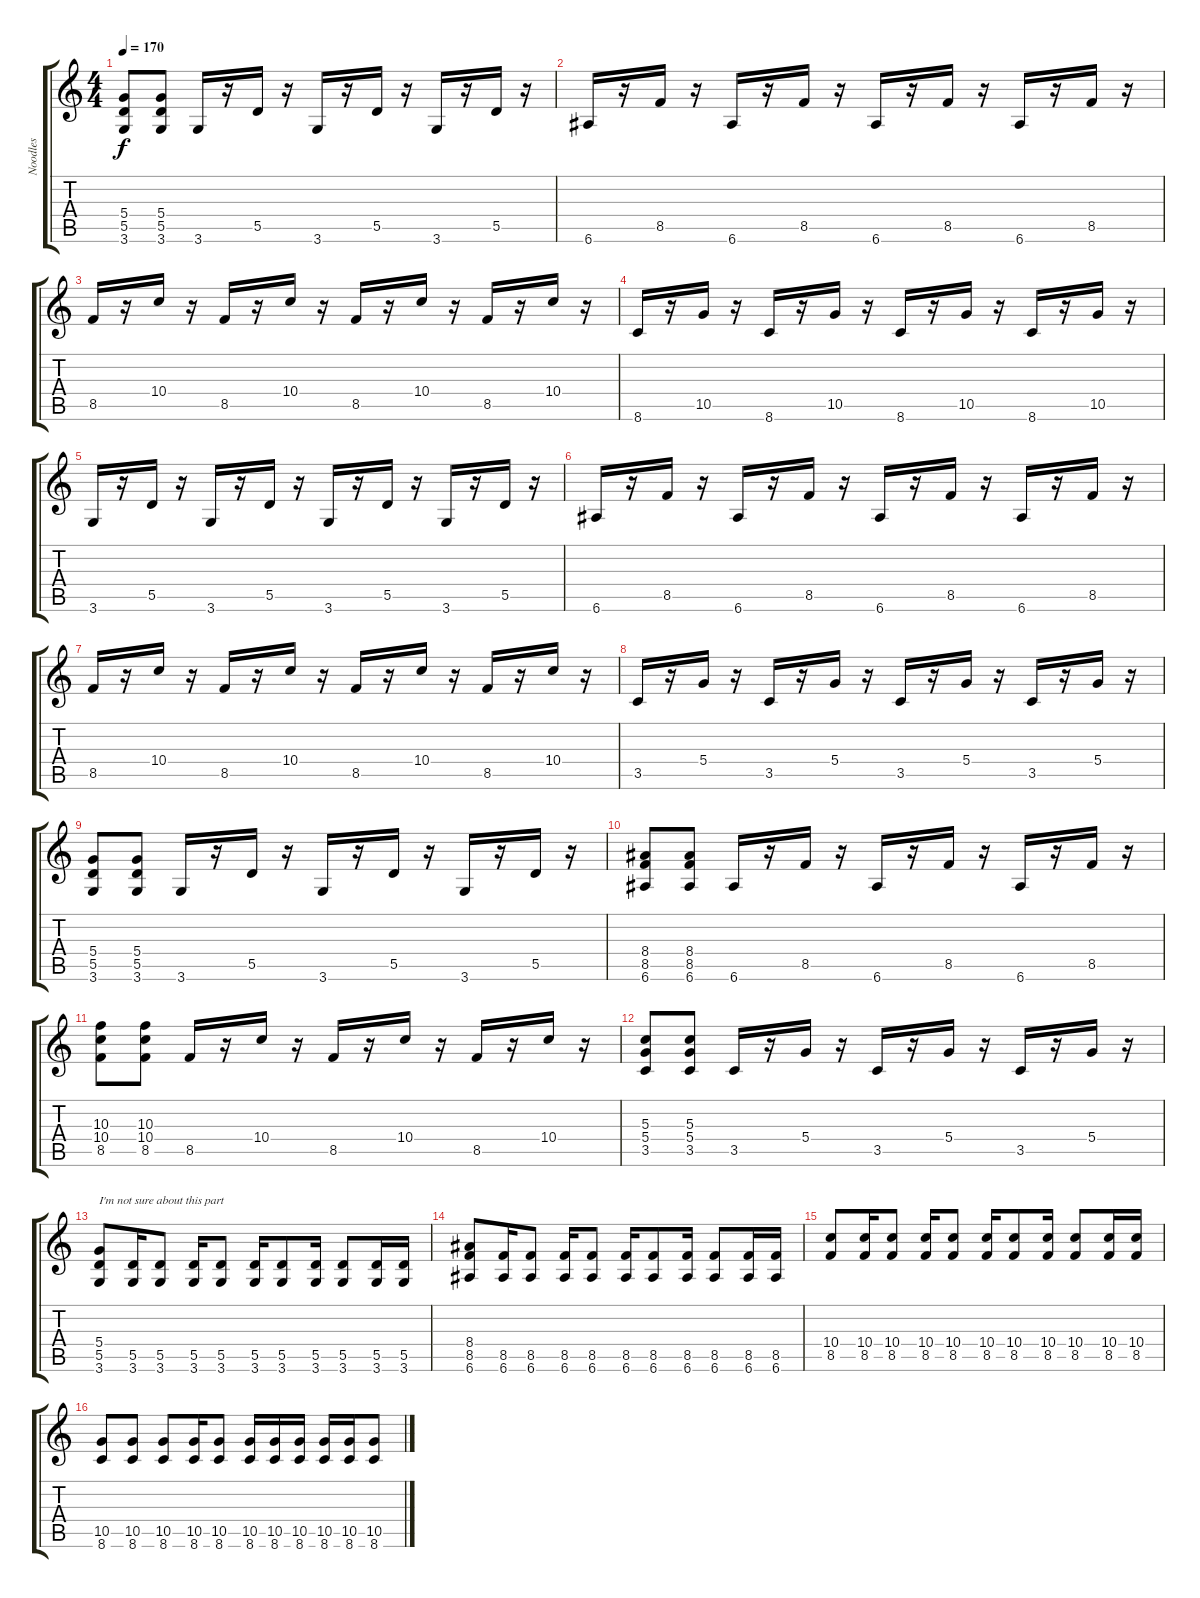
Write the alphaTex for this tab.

\track ("Noodles" "Noodles") {instrument distortionguitar}
\staff {score tabs}
\tuning (E4 B3 G3 D3 A2 E2) {hide}
\ts (4 4)
\tempo 170
\clef g2
\ks c
(5.4 5.5 3.6).8{dy f} (5.4 5.5 3.6).8 3.6.16 r.16 5.5.16 r.16 3.6.16 r.16 5.5.16 r.16 3.6.16 r.16 5.5.16 r.16 |
6.6.16 r.16 8.5.16 r.16 6.6.16 r.16 8.5.16 r.16 6.6.16 r.16 8.5.16 r.16 6.6.16 r.16 8.5.16 r.16 |
8.5.16 r.16 10.4.16 r.16 8.5.16 r.16 10.4.16 r.16 8.5.16 r.16 10.4.16 r.16 8.5.16 r.16 10.4.16 r.16 |
8.6.16 r.16 10.5.16 r.16 8.6.16 r.16 10.5.16 r.16 8.6.16 r.16 10.5.16 r.16 8.6.16 r.16 10.5.16 r.16 |
3.6.16 r.16 5.5.16 r.16 3.6.16 r.16 5.5.16 r.16 3.6.16 r.16 5.5.16 r.16 3.6.16 r.16 5.5.16 r.16 |
6.6.16 r.16 8.5.16 r.16 6.6.16 r.16 8.5.16 r.16 6.6.16 r.16 8.5.16 r.16 6.6.16 r.16 8.5.16 r.16 |
8.5.16 r.16 10.4.16 r.16 8.5.16 r.16 10.4.16 r.16 8.5.16 r.16 10.4.16 r.16 8.5.16 r.16 10.4.16 r.16 |
3.5.16 r.16 5.4.16 r.16 3.5.16 r.16 5.4.16 r.16 3.5.16 r.16 5.4.16 r.16 3.5.16 r.16 5.4.16 r.16 |
(5.4 5.5 3.6).8 (5.4 5.5 3.6).8 3.6.16 r.16 5.5.16 r.16 3.6.16 r.16 5.5.16 r.16 3.6.16 r.16 5.5.16 r.16 |
(8.4 8.5 6.6).8 (8.4 8.5 6.6).8 6.6.16 r.16 8.5.16 r.16 6.6.16 r.16 8.5.16 r.16 6.6.16 r.16 8.5.16 r.16 |
(10.3 10.4 8.5).8 (10.3 10.4 8.5).8 8.5.16 r.16 10.4.16 r.16 8.5.16 r.16 10.4.16 r.16 8.5.16 r.16 10.4.16 r.16 |
(5.3 5.4 3.5).8 (5.3 5.4 3.5).8 3.5.16 r.16 5.4.16 r.16 3.5.16 r.16 5.4.16 r.16 3.5.16 r.16 5.4.16 r.16 |
(5.4 5.5 3.6).8{txt "I'm not sure about this part"} (5.5 3.6).16 (5.5 3.6).8 (5.5 3.6).16 (5.5 3.6).8 (5.5 3.6).16 (5.5 3.6).8 (5.5 3.6).16 (5.5 3.6).8 (5.5 3.6).16 (5.5 3.6).16 |
(8.4 8.5 6.6).8 (8.5 6.6).16 (8.5 6.6).8 (8.5 6.6).16 (8.5 6.6).8 (8.5 6.6).16 (8.5 6.6).8 (8.5 6.6).16 (8.5 6.6).8 (8.5 6.6).16 (8.5 6.6).16 |
(10.4 8.5).8 (10.4 8.5).16 (10.4 8.5).8 (10.4 8.5).16 (10.4 8.5).8 (10.4 8.5).16 (10.4 8.5).8 (10.4 8.5).16 (10.4 8.5).8 (10.4 8.5).16 (10.4 8.5).16 |
(10.5 8.6).8 (10.5 8.6).8 (10.5 8.6).8 (10.5 8.6).16 (10.5 8.6).8 (10.5 8.6).16 (10.5 8.6).16 (10.5 8.6).16 (10.5 8.6).16 (10.5 8.6).16 (10.5 8.6).8
